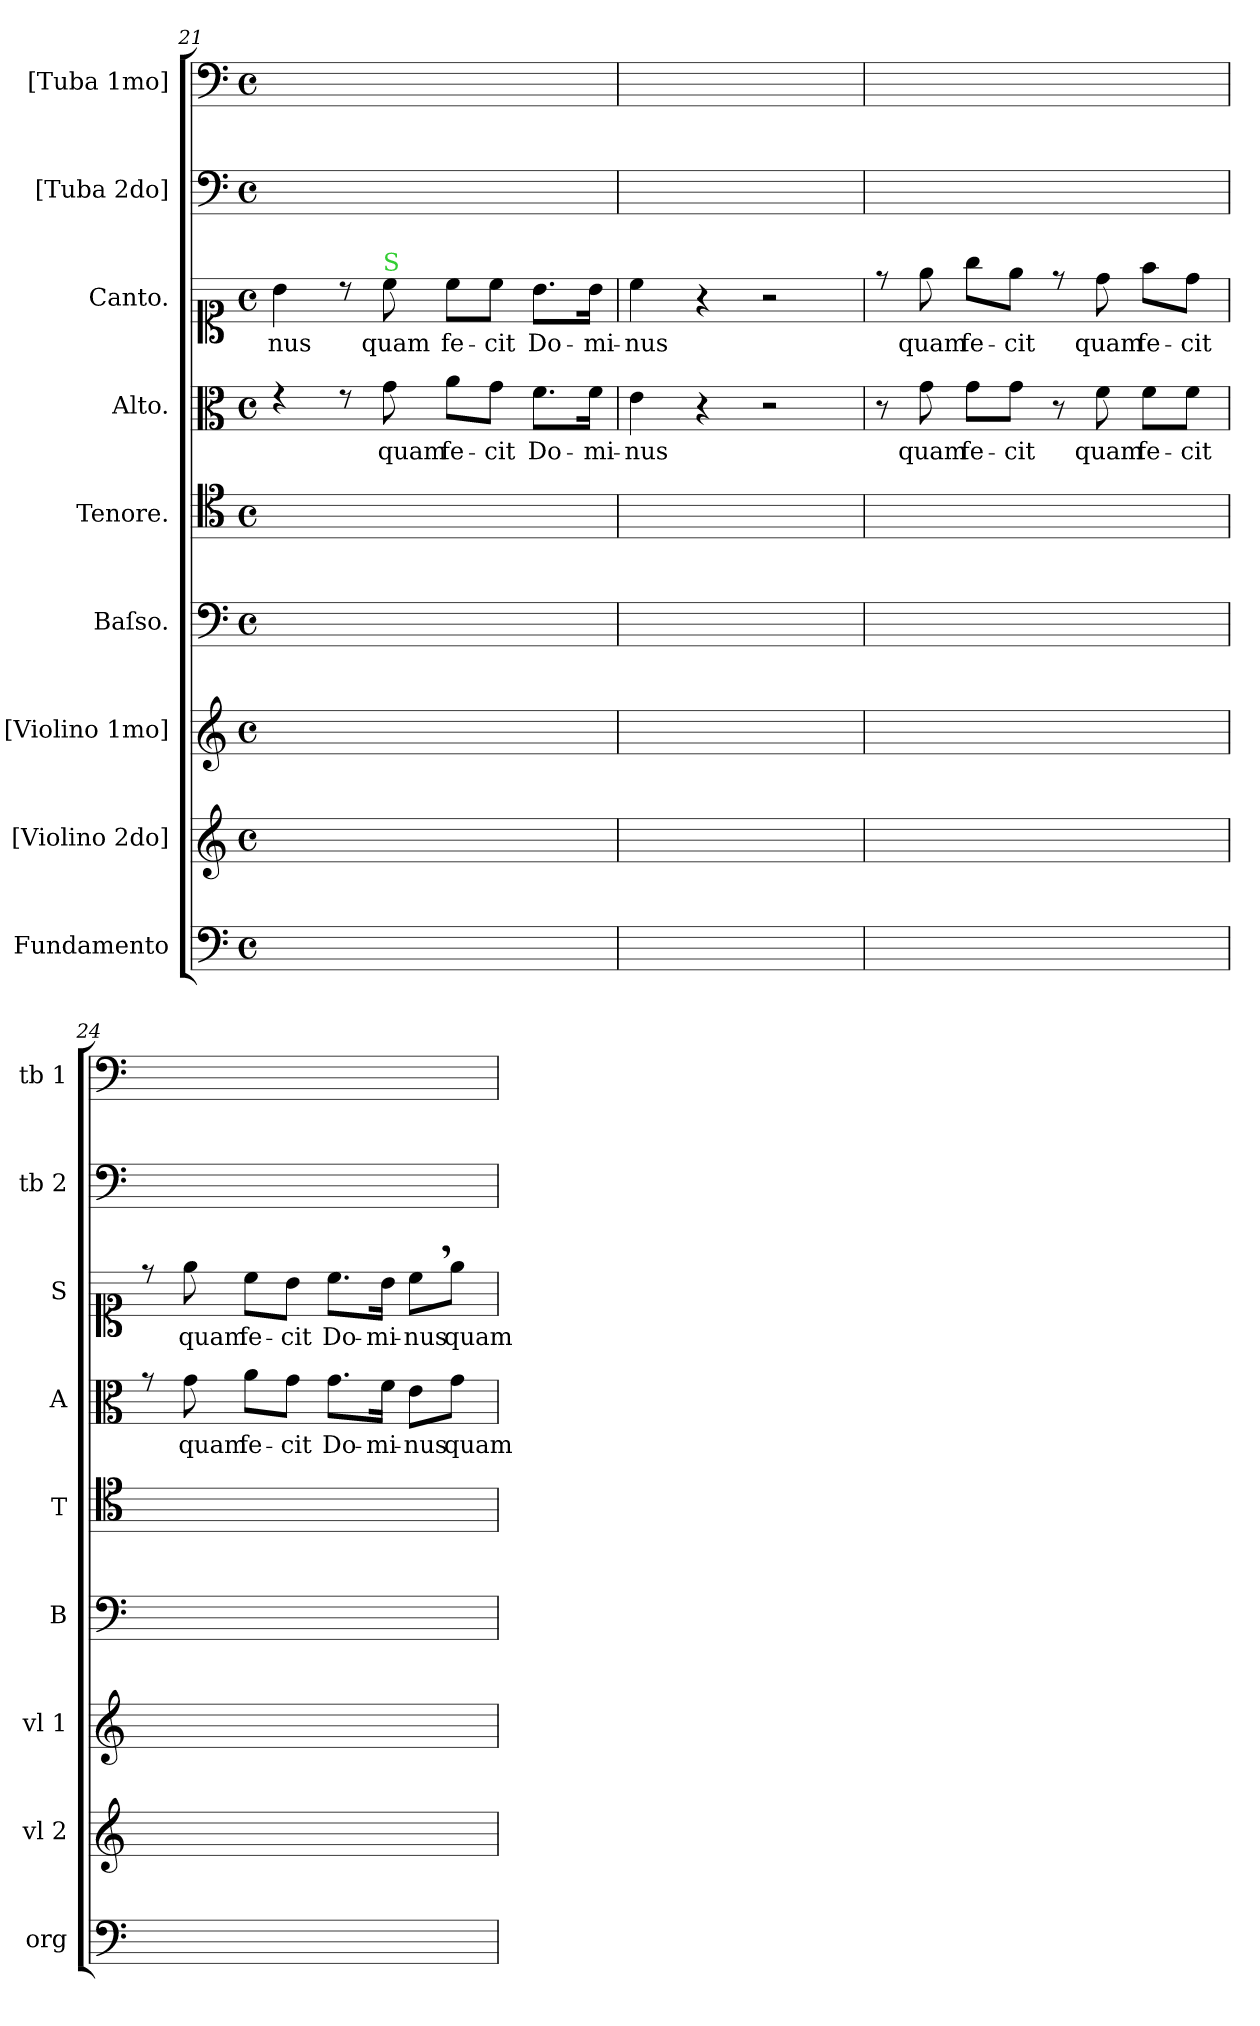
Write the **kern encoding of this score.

**kern	**kern	**kern	**kern	**kern	**kern	**text	**kern	**text	**kern	**kern
*part9	*part8	*part7	*part6	*part5	*part4	*part4	*part3	*part3	*part2	*part1
*staff9	*staff8	*staff7	*staff6	*staff5	*staff4	*staff4	*staff3	*staff3	*staff2	*staff1
*I"Fundamento	*I"[Violino 2do]	*I"[Violino 1mo]	*I"Baſso.	*I"Tenore.	*I"Alto.	*	*I"Canto.	*	*I"[Tuba 2do]	*I"[Tuba 1mo]
*I'org	*I'vl 2	*I'vl 1	*I'B	*I'T	*I'A	*	*I'S	*	*I'tb 2	*I'tb 1
*clefF4	*clefG2	*clefG2	*clefF4	*clefC4	*clefC3	*	*clefC1	*	*clefF4	*clefF4
*k[]	*k[]	*k[]	*k[]	*k[]	*k[]	*	*k[]	*	*k[]	*k[]
*M4/4	*M4/4	*M4/4	*M4/4	*M4/4	*M4/4	*	*M4/4	*	*M4/4	*M4/4
*met(c)	*met(c)	*met(c)	*met(c)	*met(c)	*met(c)	*	*met(c)	*	*met(c)	*met(c)
=21	=21	=21	=21	=21	=21	=21	=21	=21	=21	=21
1ryy	1ryy	1ryy	1ryy	1ryy	4re	.	4b\	-nus	1ryy	1ryy
.	.	.	.	.	8re	.	8rb	.	.	.
!	!	!	!	!	!	!	!LO:TX:a:color=limegreen:t=S	!	!	!
.	.	.	.	.	8g\	quam	8cc\	quam	.	.
.	.	.	.	.	8a\L	fe-	8cc\L	fe-	.	.
.	.	.	.	.	8g\J	-cit	8cc\J	-cit	.	.
.	.	.	.	.	8.f\L	Do-	8.b\L	Do-	.	.
.	.	.	.	.	16f\Jk	-mi-	16b\Jk	-mi-	.	.
=22	=22	=22	=22	=22	=22	=22	=22	=22	=22	=22
1ryy	1ryy	1ryy	1ryy	1ryy	4e\	-nus	4cc\	-nus	1ryy	1ryy
.	.	.	.	.	4r	.	4r	.	.	.
.	.	.	.	.	2r	.	2r	.	.	.
=23	=23	=23	=23	=23	=23	=23	=23	=23	=23	=23
1ryy	1ryy	1ryy	1ryy	1ryy	8r	.	8rdd	.	1ryy	1ryy
.	.	.	.	.	8g\	quam	8ee\	quam	.	.
.	.	.	.	.	8g\L	fe-	8gg\L	fe-	.	.
.	.	.	.	.	8g\J	-cit	8ee\J	-cit	.	.
.	.	.	.	.	8r	.	8rdd	.	.	.
!	!	!	!	!	!	!LO:LY:i	!	!LO:LY:i	!	!
.	.	.	.	.	8f\	quam	8dd\	quam	.	.
!	!	!	!	!	!	!LO:LY:i	!	!LO:LY:i	!	!
.	.	.	.	.	8f\L	fe-	8ff\L	fe-	.	.
!	!	!	!	!	!	!LO:LY:i	!	!LO:LY:i	!	!
.	.	.	.	.	8f\J	-cit	8dd\J	-cit	.	.
=24	=24	=24	=24	=24	=24	=24	=24	=24	=24	=24
1ryy	1ryy	1ryy	1ryy	1ryy	8rg	.	8rdd	.	1ryy	1ryy
.	.	.	.	.	8g\	quam	8ee\	quam	.	.
.	.	.	.	.	8a\L	fe-	8cc\L	fe-	.	.
.	.	.	.	.	8g\J	-cit	8b\J	-cit	.	.
.	.	.	.	.	8.g\L	Do-	8.cc\L	Do-	.	.
.	.	.	.	.	16f\Jk	mi-	16b\Jk	mi-	.	.
.	.	.	.	.	8e\L	-nus	8cc,<\L	-nus	.	.
!	!	!	!	!	!	!	!	!LO:LY:i	!	!
.	.	.	.	.	8g\J	quam	8ee\J	quam	.	.
=	=	=	=	=	=	=	=	=	=	=
*-	*-	*-	*-	*-	*-	*-	*-	*-	*-	*-
